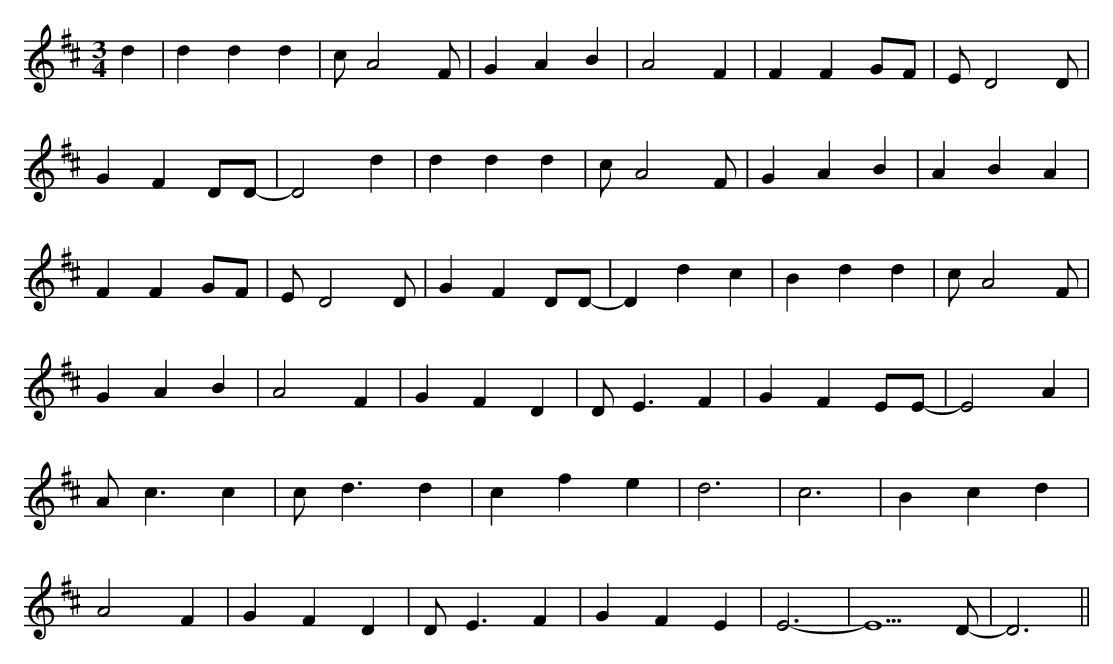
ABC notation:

X:1
M:3/4
K:D
d2|d2d2d2|cA4F|G2A2B2|A4F2|F2F2GF|ED4D|
G2F2DD-|D4d2|d2d2d2|cA4F|G2A2B2|A2B2A2|
F2F2GF|ED4D|G2F2DD-|D2d2c2|B2d2d2|cA4F|
G2A2B2|A4F2|G2F2D2|DE3F2|G2F2EE-|E4A2|
Ac3c2|cd3d2|c2f2e2|d6|c6|B2c2d2|
A4F2|G2F2D2|DE3F2|G2F2E2|E6-|E5D-|D6||
